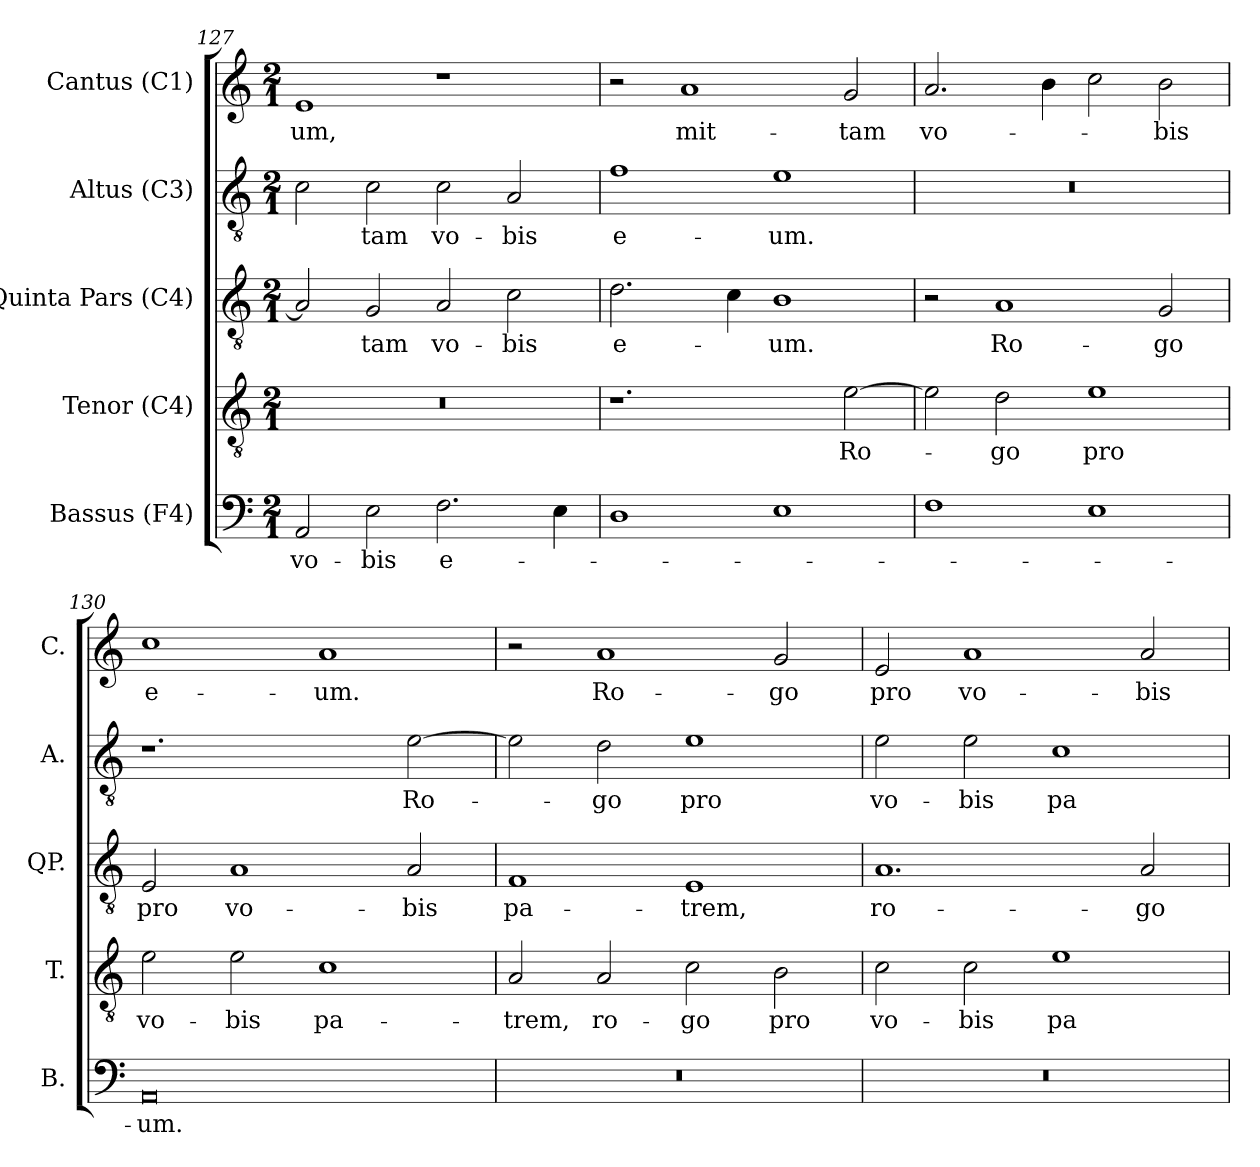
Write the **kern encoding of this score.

**kern	**text	**kern	**text	**kern	**text	**kern	**text	**kern	**text
*part5	*part5	*part4	*part4	*part3	*part3	*part2	*part2	*part1	*part1
*staff5	*staff5	*staff4	*staff4	*staff3	*staff3	*staff2	*staff2	*staff1	*staff1
*I"Bassus (F4)	*	*I"Tenor (C4)	*	*I"Quinta Pars (C4)	*	*I"Altus (C3)	*	*I"Cantus (C1)	*
*I'B.	*	*I'T.	*	*I'QP.	*	*I'A.	*	*I'C.	*
*clefF4	*	*clefGv2	*	*clefGv2	*	*clefGv2	*	*clefG2	*
*	*	*ITrd7c12	*	*ITrd7c12	*	*ITrd7c12	*	*	*
*k[]	*	*k[]	*	*k[]	*	*k[]	*	*k[]	*
*C:	*	*C:	*	*C:	*	*C:	*	*C:	*
*M2/1	*	*M2/1	*	*M2/1	*	*M2/1	*	*M2/1	*
=127	=127	=127	=127	=127	=127	=127	=127	=127	=127
!	!LO:LY:b:color=#000000	!LO:N:vis=1	!	!	!	!	!	!	!
!	!	!	!	!	!	!	!	!	!LO:LY:b:color=#000000
2AAi/	vo-	0r	.	2AAi/]	.	2Ci\	.	1ei	-um,
!	!LO:LY:b:color=#000000	!	!	!	!	!	!	!	!
!	!	!	!	!	!LO:LY:b:color=#000000	!	!	!	!
!	!	!	!	!	!	!	!LO:LY:b:color=#000000	!	!
2Ei\	-bis	.	.	2GGi/	-tam	2Ci\	-tam	.	.
!	!LO:LY:b:color=#000000	!	!	!	!	!	!	!	!
!	!	!	!	!	!LO:LY:b:color=#000000	!	!	!	!
!	!	!	!	!	!	!	!LO:LY:b:color=#000000	!	!
2.Fi\	e-	.	.	2AAi/	vo-	2Ci\	vo-	1r	.
!	!	!	!	!	!LO:LY:b:color=#000000	!	!	!	!
!	!	!	!	!	!	!	!LO:LY:b:color=#000000	!	!
.	.	.	.	2Ci\	-bis	2AAi/	-bis	.	.
4Ei\	.	.	.	.	.	.	.	.	.
=128	=128	=128	=128	=128	=128	=128	=128	=128	=128
!	!	!	!	!	!LO:LY:b:color=#000000	!	!	!	!
!	!	!	!	!	!	!	!LO:LY:b:color=#000000	!	!
1Di	.	1.r	.	2.Di\	e-	1Fi	e-	2r	.
!	!	!	!	!	!	!	!	!	!LO:LY:b:color=#000000
.	.	.	.	.	.	.	.	1ai	mit-
.	.	.	.	4Ci\	.	.	.	.	.
!	!	!	!	!	!LO:LY:b:color=#000000	!	!	!	!
!	!	!	!	!	!	!	!LO:LY:b:color=#000000	!	!
1Ei	.	.	.	1BBi	-um.	1Ei	-um.	.	.
!	!	!	!LO:LY:b:color=#000000	!	!	!	!	!	!
!	!	!	!	!	!	!	!	!	!LO:LY:b:color=#000000
.	.	[2Ei\	Ro-	.	.	.	.	2gi/	-tam
=129	=129	=129	=129	=129	=129	=129	=129	=129	=129
!	!	!	!	!	!	!LO:N:vis=1	!	!	!
!	!	!	!	!	!	!	!	!	!LO:LY:b:color=#000000
1Fi	.	2Ei\]	.	2r	.	0r	.	2.ai/	vo-
!	!	!	!LO:LY:b:color=#000000	!	!	!	!	!	!
!	!	!	!	!	!LO:LY:b:color=#000000	!	!	!	!
.	.	2Di\	-go	1AAi	Ro-	.	.	.	.
.	.	.	.	.	.	.	.	4bi\	.
!	!	!	!LO:LY:b:color=#000000	!	!	!	!	!	!
1Ei	.	1Ei	pro	.	.	.	.	2cci\	.
!	!	!	!	!	!LO:LY:b:color=#000000	!	!	!	!
!	!	!	!	!	!	!	!	!	!LO:LY:b:color=#000000
.	.	.	.	2GGi/	-go	.	.	2bi\	-bis
=130	=130	=130	=130	=130	=130	=130	=130	=130	=130
!	!LO:LY:b:color=#000000	!	!	!	!	!	!	!	!
!	!	!	!LO:LY:b:color=#000000	!	!	!	!	!	!
!	!	!	!	!	!LO:LY:b:color=#000000	!	!	!	!
!	!	!	!	!	!	!	!	!	!LO:LY:b:color=#000000
0AAi	-um.	2Ei\	vo-	2EEi/	pro	1.r	.	1cci	e-
!	!	!	!LO:LY:b:color=#000000	!	!	!	!	!	!
!	!	!	!	!	!LO:LY:b:color=#000000	!	!	!	!
.	.	2Ei\	-bis	1AAi	vo-	.	.	.	.
!	!	!	!LO:LY:b:color=#000000	!	!	!	!	!	!
!	!	!	!	!	!	!	!	!	!LO:LY:b:color=#000000
.	.	1Ci	pa-	.	.	.	.	1ai	-um.
!	!	!	!	!	!LO:LY:b:color=#000000	!	!	!	!
!	!	!	!	!	!	!	!LO:LY:b:color=#000000	!	!
.	.	.	.	2AAi/	-bis	[2Ei\	Ro-	.	.
!!LO:LB:g=z
=131	=131	=131	=131	=131	=131	=131	=131	=131	=131
!LO:N:vis=1	!	!	!	!	!	!	!	!	!
!	!	!	!LO:LY:b:color=#000000	!	!	!	!	!	!
!	!	!	!	!	!LO:LY:b:color=#000000	!	!	!	!
0r	.	2AAi/	-trem,	1FFi	pa-	2Ei\]	.	2r	.
!	!	!	!LO:LY:b:color=#000000	!	!	!	!	!	!
!	!	!	!	!	!	!	!LO:LY:b:color=#000000	!	!
!	!	!	!	!	!	!	!	!	!LO:LY:b:color=#000000
.	.	2AAi/	ro-	.	.	2Di\	-go	1ai	Ro-
!	!	!	!LO:LY:b:color=#000000	!	!	!	!	!	!
!	!	!	!	!	!LO:LY:b:color=#000000	!	!	!	!
!	!	!	!	!	!	!	!LO:LY:b:color=#000000	!	!
.	.	2Ci\	-go	1EEi	-trem,	1Ei	pro	.	.
!	!	!	!LO:LY:b:color=#000000	!	!	!	!	!	!
!	!	!	!	!	!	!	!	!	!LO:LY:b:color=#000000
.	.	2BBi\	pro	.	.	.	.	2gi/	-go
=132	=132	=132	=132	=132	=132	=132	=132	=132	=132
!LO:N:vis=1	!	!	!	!	!	!	!	!	!
!	!	!	!LO:LY:b:color=#000000	!	!	!	!	!	!
!	!	!	!	!	!LO:LY:b:color=#000000	!	!	!	!
!	!	!	!	!	!	!	!LO:LY:b:color=#000000	!	!
!	!	!	!	!	!	!	!	!	!LO:LY:b:color=#000000
0r	.	2Ci\	vo-	1.AAi	ro-	2Ei\	vo-	2ei/	pro
!	!	!	!LO:LY:b:color=#000000	!	!	!	!	!	!
!	!	!	!	!	!	!	!LO:LY:b:color=#000000	!	!
!	!	!	!	!	!	!	!	!	!LO:LY:b:color=#000000
.	.	2Ci\	-bis	.	.	2Ei\	-bis	1ai	vo-
!	!	!	!LO:LY:b:color=#000000	!	!	!	!	!	!
!	!	!	!	!	!	!	!LO:LY:b:color=#000000	!	!
.	.	1Ei	pa-	.	.	1Ci	pa-	.	.
!	!	!	!	!	!LO:LY:b:color=#000000	!	!	!	!
!	!	!	!	!	!	!	!	!	!LO:LY:b:color=#000000
.	.	.	.	2AAi/	-go	.	.	2ai/	-bis
=	=	=	=	=	=	=	=	=	=
*-	*-	*-	*-	*-	*-	*-	*-	*-	*-
